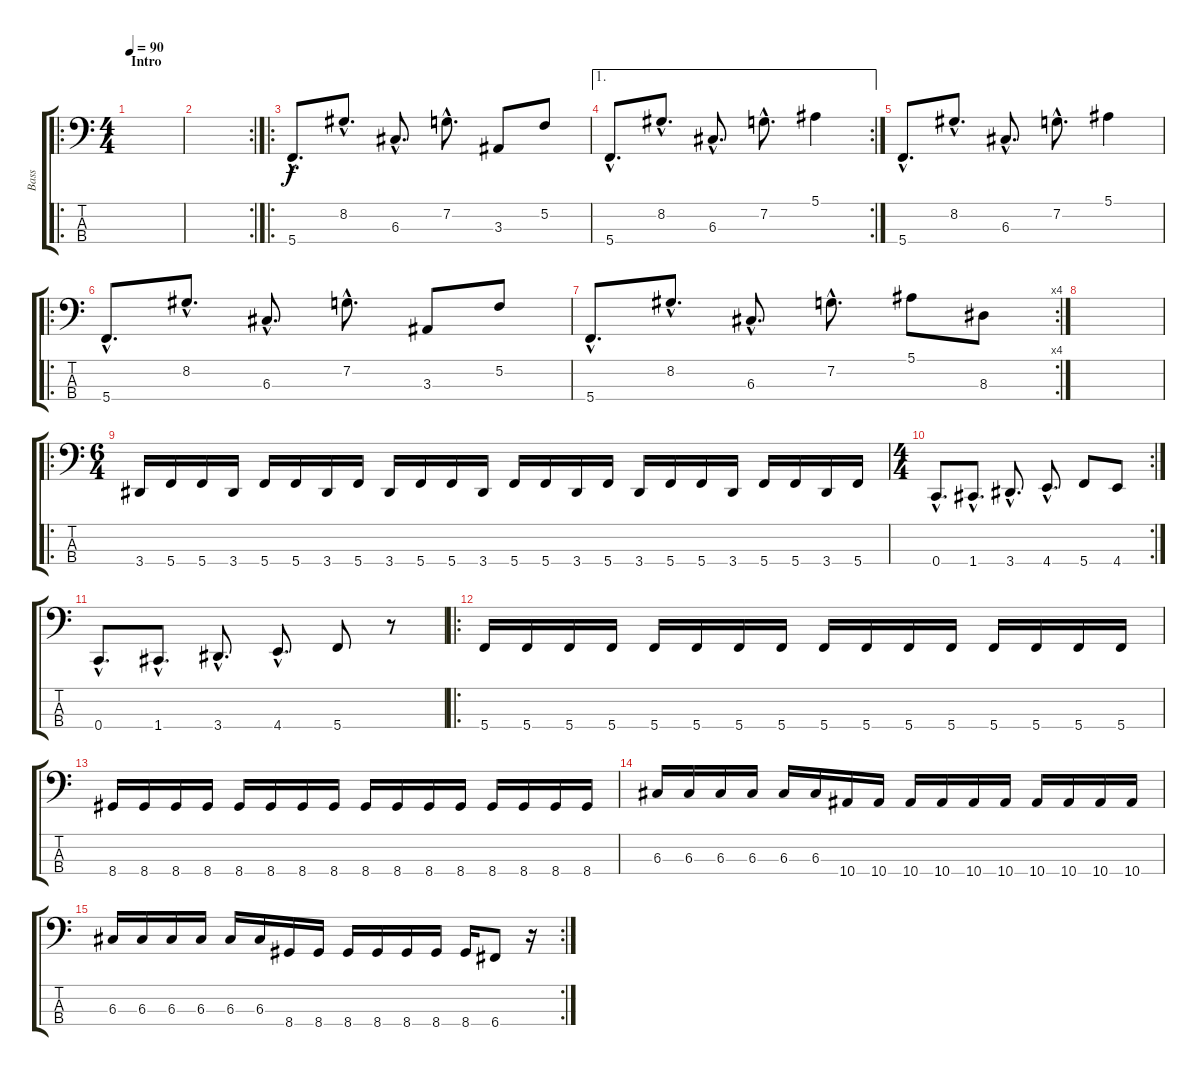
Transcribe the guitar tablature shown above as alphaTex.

\track ("Bass" "Bass") {instrument electricbasspick}
\staff {score tabs}
\tuning (F2 C2 G1 C1) {hide}
\ro
\ts (4 4)
\section ("" "Intro")
\tempo 90
\clef f4
\ks c
|
\rc 2
|
\ro
5.4{hac}.8{d} 8.2{hac}.8{d} 6.3{hac}.8{d} 7.2{hac}.8{d} 3.3.8 5.2.8 |
\ae 1
\rc 2
5.4{hac}.8{d} 8.2{hac}.8{d} 6.3{hac}.8{d} 7.2{hac}.8{d} 5.1.4 |
5.4{hac}.8{d} 8.2{hac}.8{d} 6.3{hac}.8{d} 7.2{hac}.8{d} 5.1.4 |
\ro
5.4{hac}.8{d} 8.2{hac}.8{d} 6.3{hac}.8{d} 7.2{hac}.8{d} 3.3.8 5.2.8 |
\rc 4
5.4{hac}.8{d} 8.2{hac}.8{d} 6.3{hac}.8{d} 7.2{hac}.8{d} 5.1.8 8.3.8 |
|
\ro
\ts (6 4)
3.4.16 5.4.16 5.4.16 3.4.16 5.4.16 5.4.16 3.4.16 5.4.16 3.4.16 5.4.16 5.4.16 3.4.16 5.4.16 5.4.16 3.4.16 5.4.16 3.4.16 5.4.16 5.4.16 3.4.16 5.4.16 5.4.16 3.4.16 5.4.16 |
\rc 2
\ts (4 4)
0.4{hac}.8{d} 1.4{hac}.8{d} 3.4{hac}.8{d} 4.4{hac}.8{d} 5.4.8 4.4.8 |
0.4{hac}.8{d} 1.4{hac}.8{d} 3.4{hac}.8{d} 4.4{hac}.8{d} 5.4.8 r.8 |
\ro
5.4.16 5.4.16 5.4.16 5.4.16 5.4.16 5.4.16 5.4.16 5.4.16 5.4.16 5.4.16 5.4.16 5.4.16 5.4.16 5.4.16 5.4.16 5.4.16 |
8.4.16 8.4.16 8.4.16 8.4.16 8.4.16 8.4.16 8.4.16 8.4.16 8.4.16 8.4.16 8.4.16 8.4.16 8.4.16 8.4.16 8.4.16 8.4.16 |
6.3.16 6.3.16 6.3.16 6.3.16 6.3.16 6.3.16 10.4.16 10.4.16 10.4.16 10.4.16 10.4.16 10.4.16 10.4.16 10.4.16 10.4.16 10.4.16 |
\rc 2
6.3.16 6.3.16 6.3.16 6.3.16 6.3.16 6.3.16 8.4.16 8.4.16 8.4.16 8.4.16 8.4.16 8.4.16 8.4.16 6.4.8 r.16
